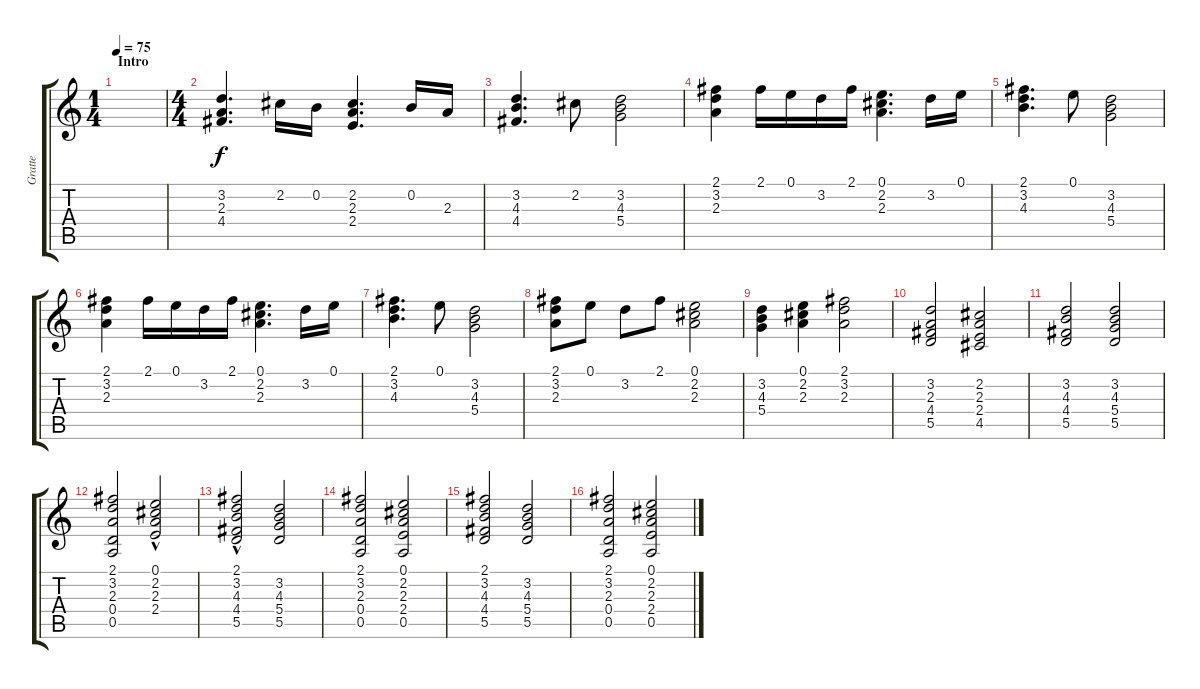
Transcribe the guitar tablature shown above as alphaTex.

\track ("Gratte" "Gratte") {instrument electricguitarjazz}
\staff {score tabs}
\tuning (E4 B3 G3 D3 A2 E2) {hide}
\ts (1 4)
\section ("" "Intro")
\tempo 75
\clef g2
\ks c
|
\ts (4 4)
(3.2 2.3 4.4).4{d} 2.2.16 0.2.16 (2.2 2.3 2.4).4{d} 0.2.16 2.3.16 |
(3.2 4.3 4.4).4{d} 2.2.8 (3.2 4.3 5.4).2 |
(2.1 3.2 2.3).4 2.1.16 0.1.16 3.2.16 2.1.16 (0.1 2.2 2.3).4{d} 3.2.16 0.1.16 |
(2.1 3.2 4.3).4{d} 0.1.8 (3.2 4.3 5.4).2 |
(2.1 3.2 2.3).4 2.1.16 0.1.16 3.2.16 2.1.16 (0.1 2.2 2.3).4{d} 3.2.16 0.1.16 |
(2.1 3.2 4.3).4{d} 0.1.8 (3.2 4.3 5.4).2 |
(2.1 3.2 2.3).8 0.1.8 3.2.8 2.1.8 (0.1 2.2 2.3).2 |
(3.2 4.3 5.4).4 (0.1 2.2 2.3).4 (2.1 3.2 2.3).2 |
(3.2 2.3 4.4 5.5).2 (2.2 2.3 2.4 4.5).2 |
(3.2 4.3 4.4 5.5).2 (3.2 4.3 5.4 5.5).2 |
(2.1 3.2 2.3 0.4 0.5).2 (0.1 2.2 2.3 2.4{hac}).2 |
(2.1 3.2 4.3 4.4{hac} 5.5{hac}).2 (3.2 4.3 5.4 5.5).2 |
(2.1 3.2 2.3 0.4 0.5).2 (0.1 2.2 2.3 2.4 0.5).2 |
(2.1 3.2 4.3 4.4 5.5).2 (3.2 4.3 5.4 5.5).2 |
(2.1 3.2 2.3 0.4 0.5).2 (0.1 2.2 2.3 2.4 0.5).2
